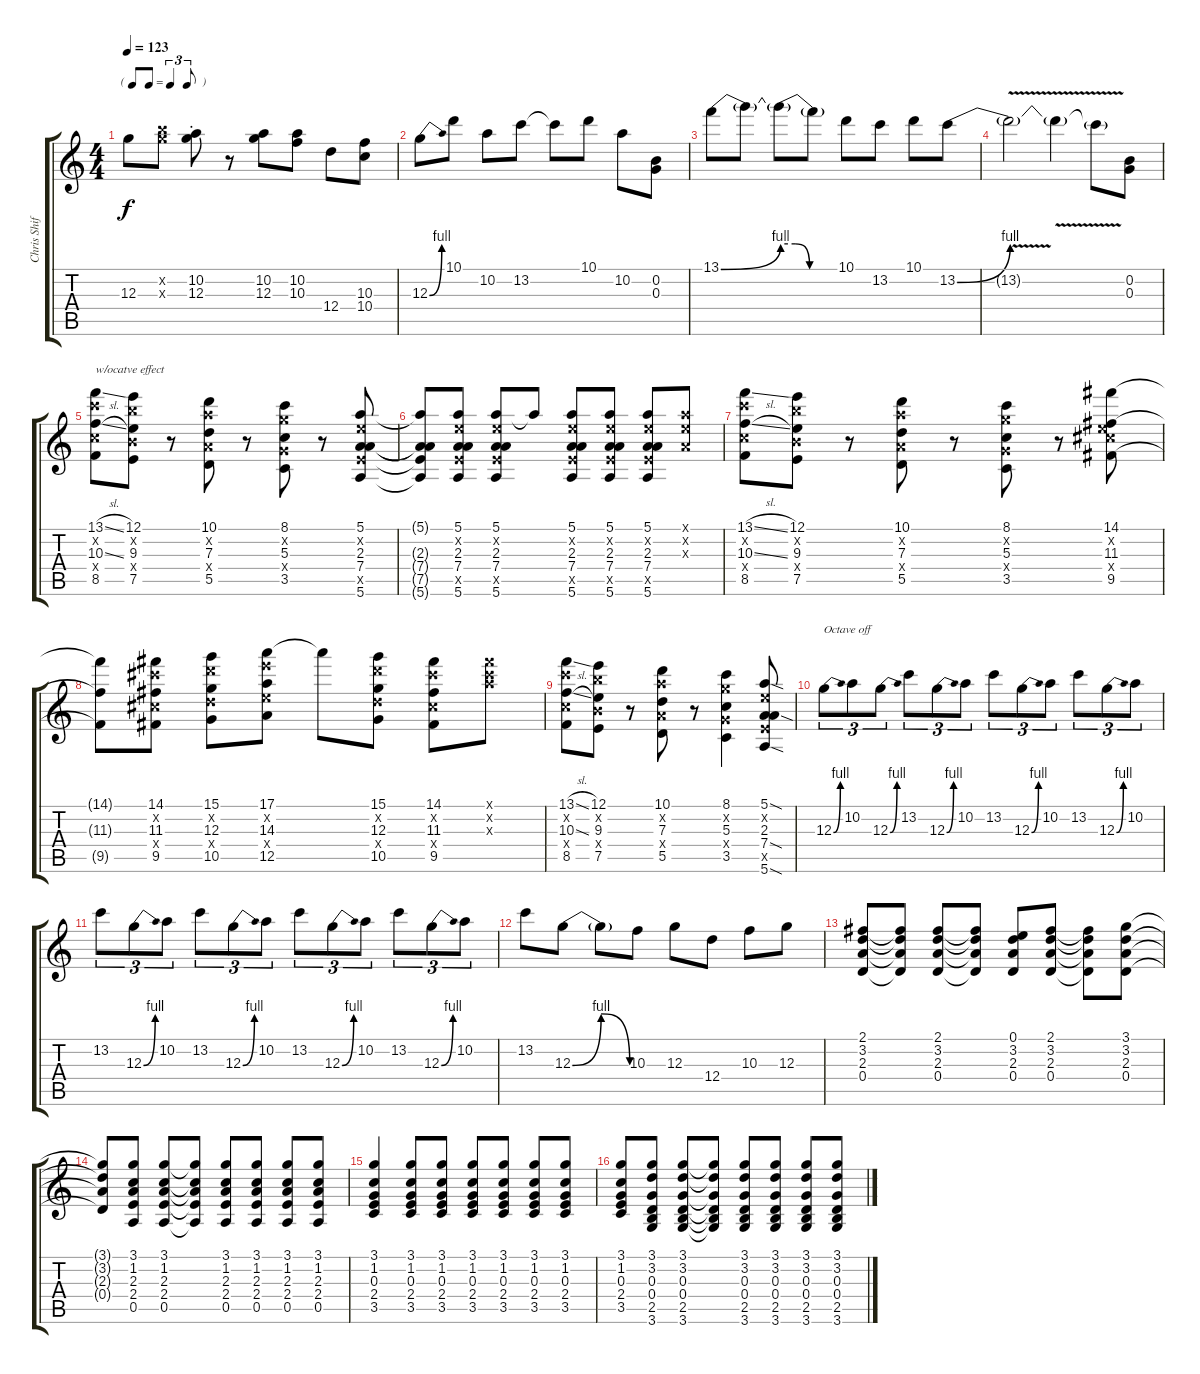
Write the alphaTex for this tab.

\track ("Chris Shifflet - Lead Guitar" "Chris Shif") {instrument overdrivenguitar}
\staff {score tabs}
\tuning (E4 B3 G3 D3 A2 E2) {hide}
\ts (4 4)
\tf triplet8th
\tempo 123
\clef g2
\ks c
12.3{t}.8{dy f} (12.2{x} 12.3{x}).8 (10.2{st} 12.3).8 r.8 (10.2 12.3).8 (10.2 10.3).8 12.4.8 (10.3 10.4).8 |
12.3{be (bend 0 0 60 4)}.8 10.1.8 10.2.8 13.2.8 13.2{t}.8 10.1.8 10.2.8 (0.2 0.3).8 |
13.1{be (bend 0 0 60 4)}.8 13.1{t}.8 13.1{be (custom 0 4 15 4 30 0 60 0) t}.8 13.1{t}.8 10.1.8 13.2.8 10.1.8 13.2{be (bend 0 0 60 4)}.8 |
13.2{v t}.2 13.2{v t}.4 13.2{t}.8 (0.2 0.3).8 |
(13.1{sl} 13.2{x} 10.3{sl} 10.4{x} 8.5).8{txt "w/ocatve effect" instrument overdrivenguitar} (12.1 12.2{x} 9.3 9.4{x} 7.5).8 r.8 (10.1 10.2{x} 7.3 7.4{x} 5.5).8 r.8 (8.1 8.2{x} 5.3 5.4{x} 3.5).8 r.8 (5.1 5.2{x} 2.3 7.4 7.5{x} 5.6).8 |
(5.1{t} 2.3{t} 7.4{t} 7.5{t} 5.6{t}).8 (5.1 5.2{x} 2.3 7.4 7.5{x} 5.6).8 (5.1 5.2{x} 2.3 7.4 7.5{x} 5.6).8 5.1{t}.8 (5.1 5.2{x} 2.3 7.4 7.5{x} 5.6).8 (5.1 5.2{x} 2.3 7.4 7.5{x} 5.6).8 (5.1 5.2{x} 2.3 7.4 7.5{x} 5.6).8 (5.1{x} 5.2{x} 2.3{x}).8 |
(13.1{sl} 13.2{x} 10.3{sl} 10.4{x} 8.5).8 (12.1 12.2{x} 9.3 9.4{x} 7.5).8 r.8 (10.1 10.2{x} 7.3 7.4{x} 5.5).8 r.8 (8.1 8.2{x} 5.3 5.4{x} 3.5).8 r.8 (14.1 5.2{x} 11.3 11.4{x} 9.5).8 |
(14.1{t} 11.3{t} 9.5{t}).8 (14.1 14.2{x} 11.3 11.4{x} 9.5).8 (15.1 15.2{x} 12.3 12.4{x} 10.5).8 (17.1 17.2{x} 14.3 14.4{x} 12.5).8 17.1{t}.8 (15.1 15.2{x} 12.3 12.4{x} 10.5).8 (14.1 14.2{x} 11.3 11.4{x} 9.5).8 (14.1{x} 14.2{x} 14.3{x}).8 |
(13.1{sl} 13.2{x} 10.3{sl} 10.4{x} 8.5).8 (12.1 12.2{x} 9.3 9.4{x} 7.5).8 r.8 (10.1 10.2{x} 7.3 7.4{x} 5.5).8 r.8 (8.1 8.2{x} 5.3 5.4{x} 3.5).4 (5.1{sod} 5.2{x} 2.3 7.4{sod} 7.5{x} 5.6{sod}).8 |
12.3{be (bend 0 0 60 4)}.8{tu (3 2) txt "Octave off"} 10.2.8{tu (3 2)} 12.3{be (bend 0 0 60 4)}.8{tu (3 2)} 13.2.8{tu (3 2)} 12.3{be (bend 0 0 60 4)}.8{tu (3 2)} 10.2.8{tu (3 2)} 13.2.8{tu (3 2)} 12.3{be (bend 0 0 60 4)}.8{tu (3 2)} 10.2.8{tu (3 2)} 13.2.8{tu (3 2)} 12.3{be (bend 0 0 60 4)}.8{tu (3 2)} 10.2.8{tu (3 2)} |
13.2.8{tu (3 2)} 12.3{be (bend 0 0 60 4)}.8{tu (3 2)} 10.2.8{tu (3 2)} 13.2.8{tu (3 2)} 12.3{be (bend 0 0 60 4)}.8{tu (3 2)} 10.2.8{tu (3 2)} 13.2.8{tu (3 2)} 12.3{be (bend 0 0 60 4)}.8{tu (3 2)} 10.2.8{tu (3 2)} 13.2.8{tu (3 2)} 12.3{be (bend 0 0 60 4)}.8{tu (3 2)} 10.2.8{tu (3 2)} |
13.2.8 12.3{be (bendrelease 0 0 20 4 40 4 60 0)}.8 12.3{t}.8 10.3.8 12.3.8 12.4.8 10.3.8 12.3.8 |
(2.1 3.2 2.3 0.4).8 (2.1{t} 3.2{t} 2.3{t} 0.4{t}).8 (2.1 3.2 2.3 0.4).8 (2.1{t} 3.2{t} 2.3{t} 0.4{t}).8 (0.1 3.2 2.3 0.4).8 (2.1 3.2 2.3 0.4).8 (2.1{t} 3.2{t} 2.3{t} 0.4{t}).8 (3.1 3.2 2.3 0.4).8 |
(3.1{t} 3.2{t} 2.3{t} 0.4{t}).8 (3.1 1.2 2.3 2.4 0.5).8 (3.1 1.2 2.3 2.4 0.5).8 (3.1{t} 1.2{t} 2.3{t} 2.4{t} 0.5{t}).8 (3.1 1.2 2.3 2.4 0.5).8 (3.1 1.2 2.3 2.4 0.5).8 (3.1 1.2 2.3 2.4 0.5).8 (3.1 1.2 2.3 2.4 0.5).8 |
(3.1 1.2 0.3 2.4 3.5).4 (3.1 1.2 0.3 2.4 3.5).8 (3.1 1.2 0.3 2.4 3.5).8 (3.1 1.2 0.3 2.4 3.5).8 (3.1 1.2 0.3 2.4 3.5).8 (3.1 1.2 0.3 2.4 3.5).8 (3.1 1.2 0.3 2.4 3.5).8 |
(3.1 1.2 0.3 2.4 3.5).8 (3.1 3.2 0.3 0.4 2.5 3.6).8 (3.1 3.2 0.3 0.4 2.5 3.6).8 (3.1{t} 3.2{t} 0.3{t} 0.4{t} 2.5{t} 3.6{t}).8 (3.1 3.2 0.3 0.4 2.5 3.6).8 (3.1 3.2 0.3 0.4 2.5 3.6).8 (3.1 3.2 0.3 0.4 2.5 3.6).8 (3.1 3.2 0.3 0.4 2.5 3.6).8
